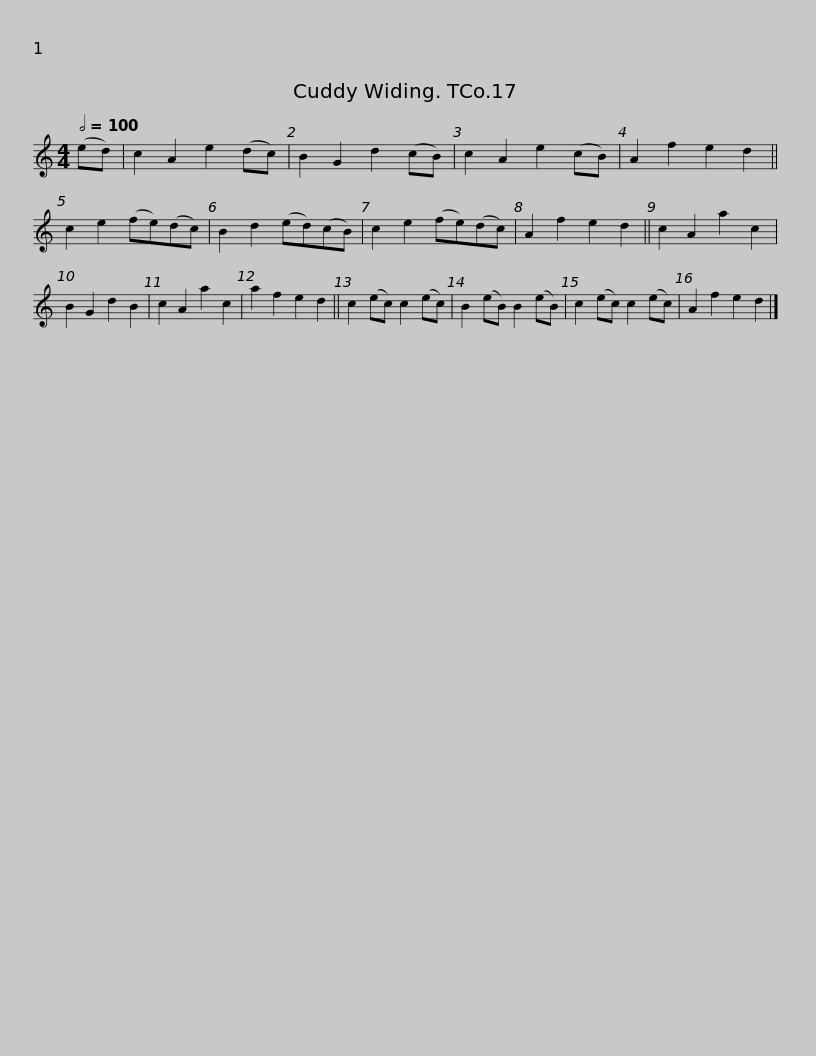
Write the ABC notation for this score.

X:1
L:1/8
Q:1/2=100
M:4/4
I:linebreak $
K:C
V:1 treble
V:1
 (ed) | c2 A2 e2 (dc) | B2 G2 d2 (cB) | c2 A2 e2 (cB) | A2 f2 e2 d2 || %5
 c2 e2 (fe)(dc) | B2 d2 (ed)(cB) | c2 e2 (fe)(dc) | A2 f2 e2 d2 ||$ c2 A2 a2 c2 | %10
 B2 G2 d2 B2 | c2 A2 a2 c2 | a2 f2 e2 d2 || c2 (ec) c2 (ec) | B2 (eB) B2 (eB) | %15
 c2 (ec) c2 (ec) | A2 f2 e2 d2 |] %17
